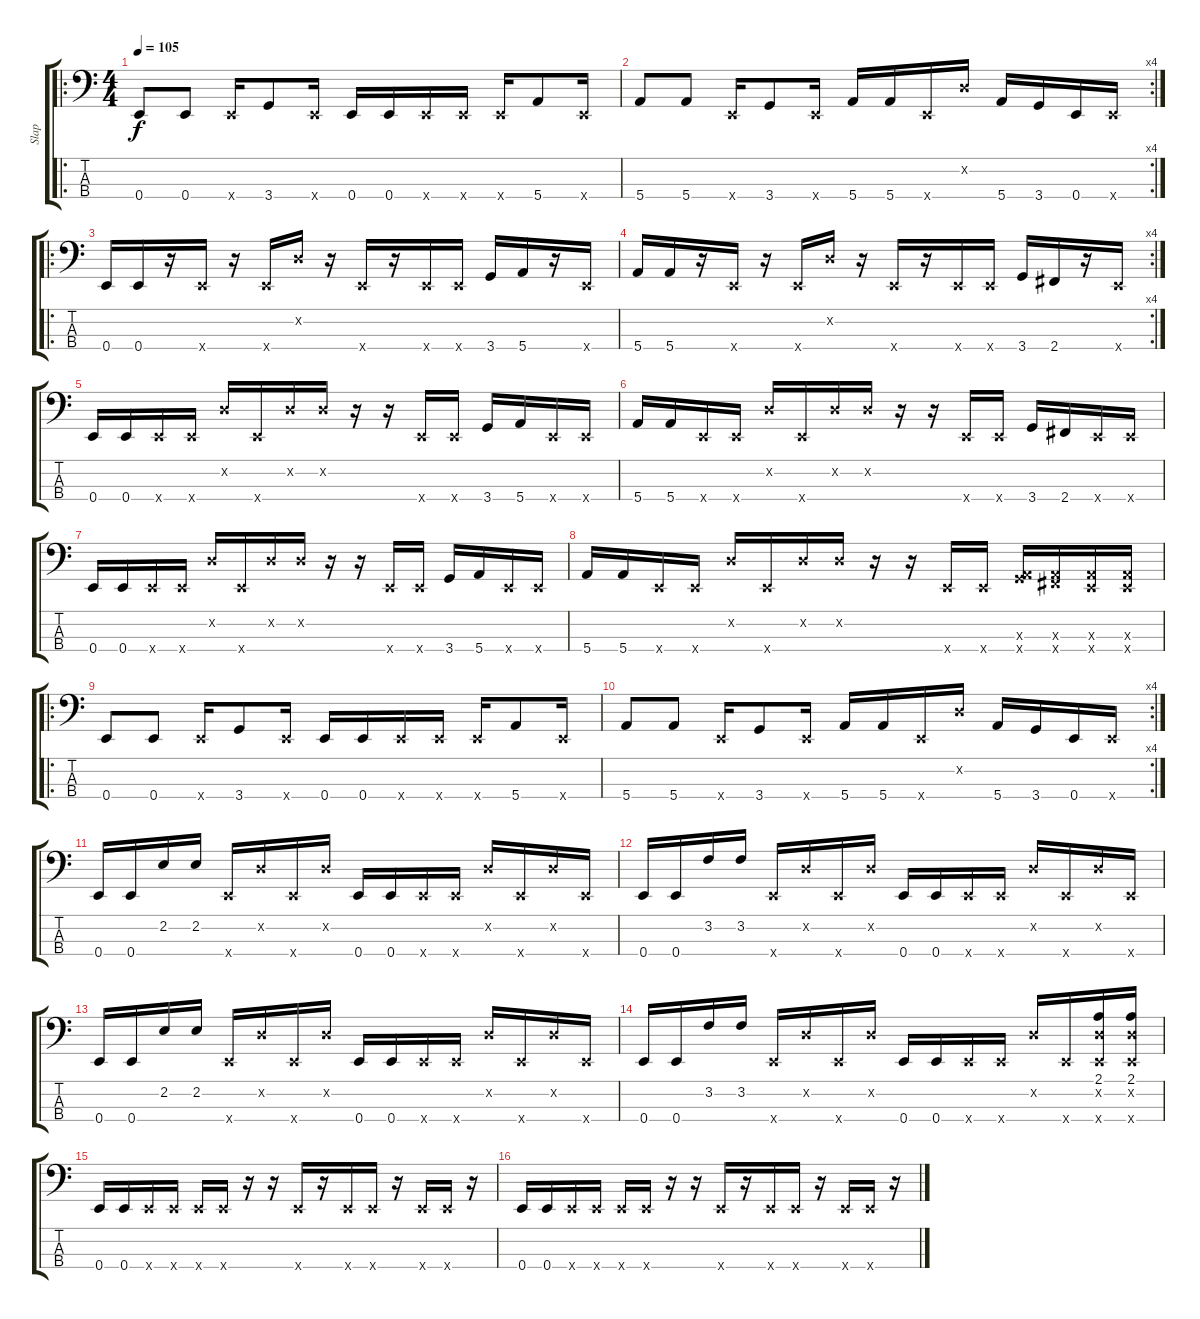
\track ("Slap " "Slap ") {instrument slapbass1}
\staff {score tabs}
\tuning (G2 D2 A1 E1) {hide}
\ro
\ts (4 4)
\tempo 105
\clef f4
\ks c
0.4.8{dy f} 0.4.8 0.4{x}.16 3.4.8 0.4{x}.16 0.4.16 0.4.16 0.4{x}.16 0.4{x}.16 0.4{x}.16 5.4.8 0.4{x}.16 |
\rc 4
5.4.8 5.4.8 0.4{x}.16 3.4.8 0.4{x}.16 5.4.16 5.4.16 0.4{x}.16 0.2{x}.16 5.4.16 3.4.16 0.4.16 0.4{x}.16 |
\ro
0.4.16 0.4.16 r.16 0.4{x}.16 r.16 0.4{x}.16 0.2{x}.16 r.16 0.4{x}.16 r.16 0.4{x}.16 0.4{x}.16 3.4.16 5.4.16 r.16 0.4{x}.16 |
\rc 4
5.4.16 5.4.16 r.16 0.4{x}.16 r.16 0.4{x}.16 0.2{x}.16 r.16 0.4{x}.16 r.16 0.4{x}.16 0.4{x}.16 3.4.16 2.4.16 r.16 0.4{x}.16 |
0.4.16 0.4.16 0.4{x}.16 0.4{x}.16 0.2{x}.16 0.4{x}.16 0.2{x}.16 0.2{x}.16 r.16 r.16 0.4{x}.16 0.4{x}.16 3.4.16 5.4.16 0.4{x}.16 0.4{x}.16 |
5.4.16 5.4.16 0.4{x}.16 0.4{x}.16 0.2{x}.16 0.4{x}.16 0.2{x}.16 0.2{x}.16 r.16 r.16 0.4{x}.16 0.4{x}.16 3.4.16 2.4.16 0.4{x}.16 0.4{x}.16 |
0.4.16 0.4.16 0.4{x}.16 0.4{x}.16 0.2{x}.16 0.4{x}.16 0.2{x}.16 0.2{x}.16 r.16 r.16 0.4{x}.16 0.4{x}.16 3.4.16 5.4.16 0.4{x}.16 0.4{x}.16 |
5.4.16 5.4.16 0.4{x}.16 0.4{x}.16 0.2{x}.16 0.4{x}.16 0.2{x}.16 0.2{x}.16 r.16 r.16 0.4{x}.16 0.4{x}.16 (0.3{x} 3.4{x}).16 (0.3{x} 2.4{x}).16 (0.3{x} 0.4{x}).16 (0.3{x} 0.4{x}).16 |
\ro
0.4.8 0.4.8 0.4{x}.16 3.4.8 0.4{x}.16 0.4.16 0.4.16 0.4{x}.16 0.4{x}.16 0.4{x}.16 5.4.8 0.4{x}.16 |
\rc 4
5.4.8 5.4.8 0.4{x}.16 3.4.8 0.4{x}.16 5.4.16 5.4.16 0.4{x}.16 0.2{x}.16 5.4.16 3.4.16 0.4.16 0.4{x}.16 |
0.4.16 0.4.16 2.2.16 2.2.16 0.4{x}.16 0.2{x}.16 0.4{x}.16 0.2{x}.16 0.4.16 0.4.16 0.4{x}.16 0.4{x}.16 0.2{x}.16 0.4{x}.16 0.2{x}.16 0.4{x}.16 |
0.4.16 0.4.16 3.2.16 3.2.16 0.4{x}.16 0.2{x}.16 0.4{x}.16 0.2{x}.16 0.4.16 0.4.16 0.4{x}.16 0.4{x}.16 0.2{x}.16 0.4{x}.16 0.2{x}.16 0.4{x}.16 |
0.4.16 0.4.16 2.2.16 2.2.16 0.4{x}.16 0.2{x}.16 0.4{x}.16 0.2{x}.16 0.4.16 0.4.16 0.4{x}.16 0.4{x}.16 0.2{x}.16 0.4{x}.16 0.2{x}.16 0.4{x}.16 |
0.4.16 0.4.16 3.2.16 3.2.16 0.4{x}.16 0.2{x}.16 0.4{x}.16 0.2{x}.16 0.4.16 0.4.16 0.4{x}.16 0.4{x}.16 0.2{x}.16 0.4{x}.16 (2.1 0.2{x} 0.4{x}).16 (2.1 0.2{x} 0.4{x}).16 |
0.4.16 0.4.16 0.4{x}.16 0.4{x}.16 0.4{x}.16 0.4{x}.16 r.16 r.16 0.4{x}.16 r.16 0.4{x}.16 0.4{x}.16 r.16 0.4{x}.16 0.4{x}.16 r.16 |
0.4.16 0.4.16 0.4{x}.16 0.4{x}.16 0.4{x}.16 0.4{x}.16 r.16 r.16 0.4{x}.16 r.16 0.4{x}.16 0.4{x}.16 r.16 0.4{x}.16 0.4{x}.16 r.16
